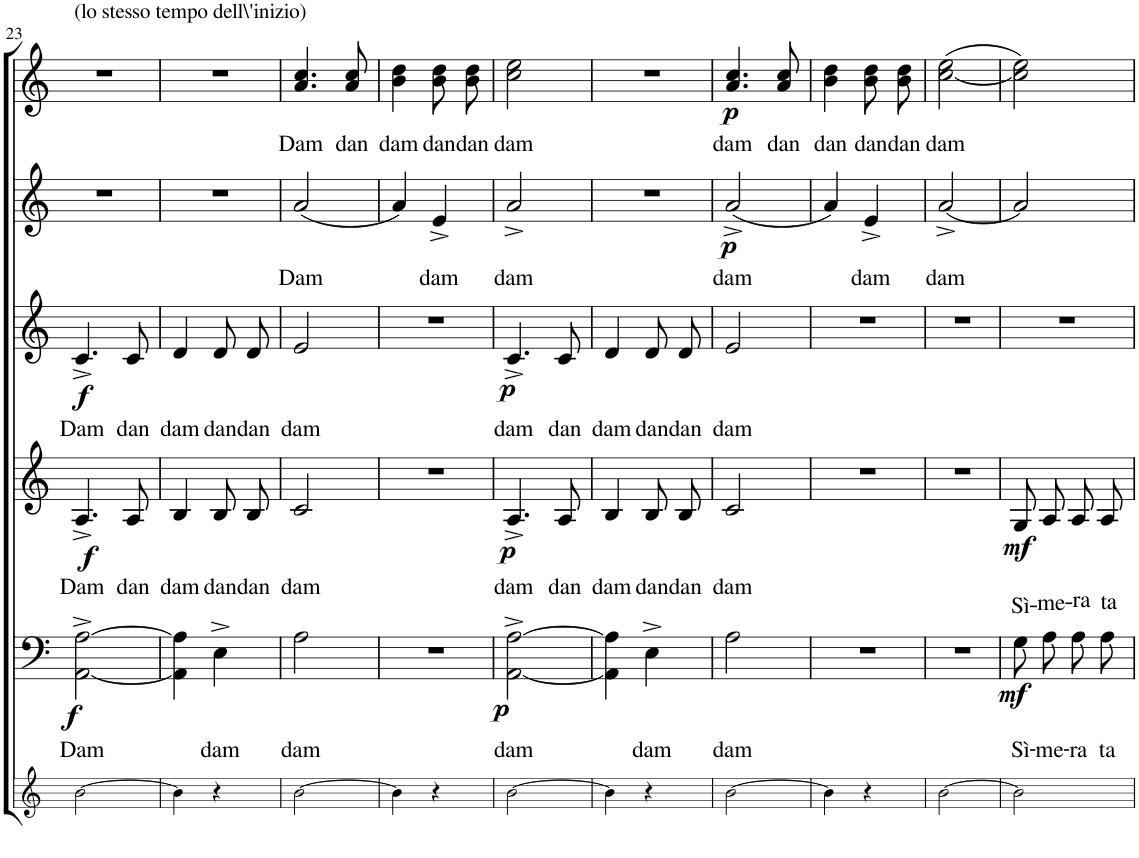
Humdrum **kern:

**kern	**kern	**text	**dynam	**kern	**text	**dynam	**kern	**text	**dynam	**kern	**text	**dynam	**kern	**text	**dynam
*part6	*part5	*part5	*part5	*part4	*part4	*part4	*part3	*part3	*part3	*part2	*part2	*part2	*part1	*part1	*part1
*staff6	*staff5	*staff5	*staff5	*staff4	*staff4	*staff4	*staff3	*staff3	*staff3	*staff2	*staff2	*staff2	*staff1	*staff1	*staff1
*I"Cimbali (in mi)	*I"Bassi	*	*	*I"Tenori	*	*	*I"Contralti	*	*	*I"Soprani I	*	*	*I"Soprani II	*	*
!!LO:PB:g=z
*clefG2	*clefF4	*	*	*clefG2	*	*	*clefG2	*	*	*clefG2	*	*	*clefG2	*	*
*	*	*	*	*	*	*	*	*	*	*Trd1c2	*	*	*Trd1c2	*	*
*k[]	*k[]	*	*	*k[]	*	*	*k[]	*	*	*k[]	*	*	*k[]	*	*
*M2/4	*M2/4	*	*	*M2/4	*	*	*M2/4	*	*	*M2/4	*	*	*M2/4	*	*
=23	=23	=23	=23	=23	=23	=23	=23	=23	=23	=23	=23	=23	=23	=23	=23
!	!	!	!	!	!	!	!	!	!	!	!	!	!LO:TX:a:t=(lo stesso tempo dell\'inizio)	!	!
!	!	!LO:LY:b	!LO:DY:b	!	!LO:LY:b	!LO:DY:b	!	!LO:LY:b	!LO:DY:b	!	!	!	!	!	!
[2b\	[2AA\^ [2A\^	Dam	f	4.A^/	Dam	f	4.c^/	Dam	f	2r	.	.	2r	.	.
!	!	!	!	!	!LO:LY:b	!	!	!LO:LY:b	!	!	!	!	!	!	!
.	.	.	.	8A/	dan	.	8c/	dan	.	.	.	.	.	.	.
=24	=24	=24	=24	=24	=24	=24	=24	=24	=24	=24	=24	=24	=24	=24	=24
!	!	!	!	!	!LO:LY:b	!	!	!LO:LY:b	!	!	!	!	!	!	!
4b\]	4AA\] 4A\]	.	.	4B/	dam	.	4d/	dam	.	2r	.	.	2r	.	.
!	!	!LO:LY:b	!	!	!LO:LY:b	!	!	!LO:LY:b	!	!	!	!	!	!	!
4r	4E^\	dam	.	8B/L	dan	.	8d/L	dan	.	.	.	.	.	.	.
!	!	!	!	!	!LO:LY:b	!	!	!LO:LY:b	!	!	!	!	!	!	!
.	.	.	.	8B/J	dan	.	8d/J	dan	.	.	.	.	.	.	.
=25	=25	=25	=25	=25	=25	=25	=25	=25	=25	=25	=25	=25	=25	=25	=25
!	!	!LO:LY:b	!	!	!LO:LY:b	!	!	!LO:LY:b	!	!	!LO:LY:b	!	!	!LO:LY:b	!
[2b\	2A\	dam	.	2c/	dam	.	2e/	dam	.	(2a/	Dam	.	4.a/ 4.cc/	Dam	.
!	!	!	!	!	!	!	!	!	!	!	!	!	!	!LO:LY:b	!
.	.	.	.	.	.	.	.	.	.	.	.	.	8a/ 8cc/	dan	.
=26	=26	=26	=26	=26	=26	=26	=26	=26	=26	=26	=26	=26	=26	=26	=26
!	!	!	!	!	!	!	!	!	!	!	!	!	!	!LO:LY:b	!
4b\]	2r	.	.	2r	.	.	2r	.	.	4a/)	.	.	4b\ 4dd\	dam	.
!	!	!	!	!	!	!	!	!	!	!	!LO:LY:b	!	!	!LO:LY:b	!
4r	.	.	.	.	.	.	.	.	.	4e^/	dam	.	8b\ 8dd\L	dan	.
!	!	!	!	!	!	!	!	!	!	!	!	!	!	!LO:LY:b	!
.	.	.	.	.	.	.	.	.	.	.	.	.	8b\ 8dd\J	dan	.
=27	=27	=27	=27	=27	=27	=27	=27	=27	=27	=27	=27	=27	=27	=27	=27
!	!	!LO:LY:b	!LO:DY:b	!	!LO:LY:b	!LO:DY:b	!	!LO:LY:b	!LO:DY:b	!	!LO:LY:b	!	!	!LO:LY:b	!
[2b\	[2AA\^ [2A\^	dam	p	4.A^/	dam	p	4.c^/	dam	p	2a^/	dam	.	2cc\ 2ee\	dam	.
!	!	!	!	!	!LO:LY:b	!	!	!LO:LY:b	!	!	!	!	!	!	!
.	.	.	.	8A/	dan	.	8c/	dan	.	.	.	.	.	.	.
=28	=28	=28	=28	=28	=28	=28	=28	=28	=28	=28	=28	=28	=28	=28	=28
!	!	!	!	!	!LO:LY:b	!	!	!LO:LY:b	!	!	!	!	!	!	!
4b\]	4AA\] 4A\]	.	.	4B/	dam	.	4d/	dam	.	2r	.	.	2r	.	.
!	!	!LO:LY:b	!	!	!LO:LY:b	!	!	!LO:LY:b	!	!	!	!	!	!	!
4r	4E^\	dam	.	8B/L	dan	.	8d/L	dan	.	.	.	.	.	.	.
!	!	!	!	!	!LO:LY:b	!	!	!LO:LY:b	!	!	!	!	!	!	!
.	.	.	.	8B/J	dan	.	8d/J	dan	.	.	.	.	.	.	.
=29	=29	=29	=29	=29	=29	=29	=29	=29	=29	=29	=29	=29	=29	=29	=29
!	!	!LO:LY:b	!	!	!LO:LY:b	!	!	!LO:LY:b	!	!	!LO:LY:b	!LO:DY:b	!	!LO:LY:b	!LO:DY:b
[2b\	2A\	dam	.	2c/	dam	.	2e/	dam	.	(2a^/	dam	p	4.a/ 4.cc/	dam	p
!	!	!	!	!	!	!	!	!	!	!	!	!	!	!LO:LY:b	!
.	.	.	.	.	.	.	.	.	.	.	.	.	8a/ 8cc/	dan	.
=30	=30	=30	=30	=30	=30	=30	=30	=30	=30	=30	=30	=30	=30	=30	=30
!	!	!	!	!	!	!	!	!	!	!	!	!	!	!LO:LY:b	!
4b\]	2r	.	.	2r	.	.	2r	.	.	4a/)	.	.	4b\ 4dd\	dan	.
!	!	!	!	!	!	!	!	!	!	!	!LO:LY:b	!	!	!LO:LY:b	!
4r	.	.	.	.	.	.	.	.	.	4e^/	dam	.	8b\ 8dd\L	dan	.
!	!	!	!	!	!	!	!	!	!	!	!	!	!	!LO:LY:b	!
.	.	.	.	.	.	.	.	.	.	.	.	.	8b\ 8dd\J	dan	.
=31	=31	=31	=31	=31	=31	=31	=31	=31	=31	=31	=31	=31	=31	=31	=31
!	!	!	!	!	!	!	!	!	!	!	!LO:LY:b	!	!	!LO:LY:b	!
[2b\	2r	.	.	2r	.	.	2r	.	.	[2a^/	dam	.	([2cc\ 2ee\	dam	.
=32	=32	=32	=32	=32	=32	=32	=32	=32	=32	=32	=32	=32	=32	=32	=32
!	!	!LO:LY:b	!LO:DY:b	!	!LO:LY:b	!LO:DY:b	!	!	!	!	!	!	!	!	!
2b\]	8G\L	Sì-	mf	8G/L	Sì-	mf	2r	.	.	2a/]	.	.	2cc\] 2ee\)	.	.
!	!	!LO:LY:b	!	!	!LO:LY:b	!	!	!	!	!	!	!	!	!	!
.	8A\J	-me-	.	8A/J	-me-	.	.	.	.	.	.	.	.	.	.
!	!	!LO:LY:b	!	!	!LO:LY:b	!	!	!	!	!	!	!	!	!	!
.	8A\L	-ra	.	8A/L	-ra	.	.	.	.	.	.	.	.	.	.
!	!	!LO:LY:b	!	!	!LO:LY:b	!	!	!	!	!	!	!	!	!	!
.	8A\J	ta	.	8A/J	ta	.	.	.	.	.	.	.	.	.	.
=	=	=	=	=	=	=	=	=	=	=	=	=	=	=	=
*-	*-	*-	*-	*-	*-	*-	*-	*-	*-	*-	*-	*-	*-	*-	*-
